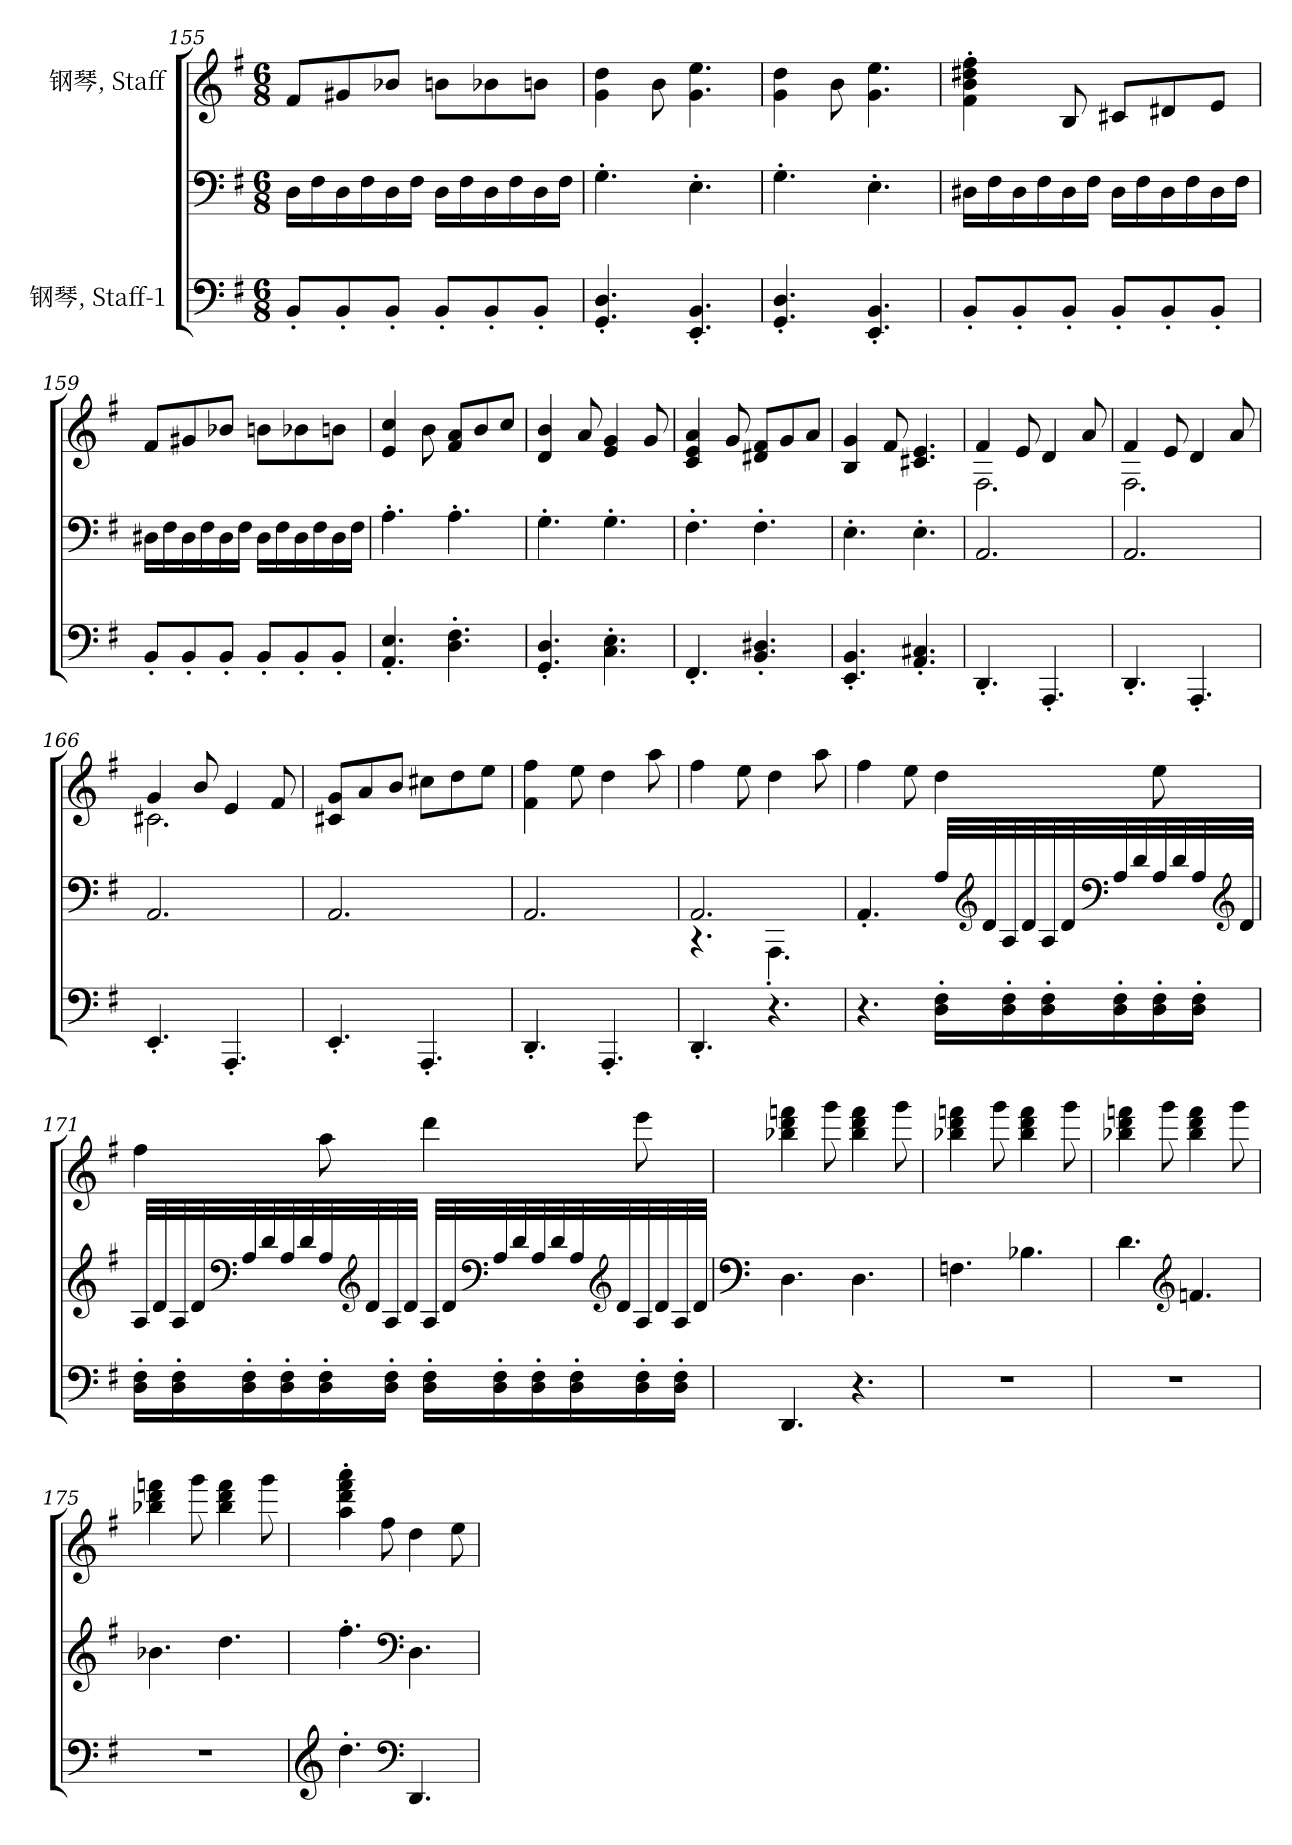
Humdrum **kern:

**kern	**kern	**kern
*part2	*part2	*part1
*staff3	*staff2	*staff1
*I"钢琴, Staff-1	*	*I"钢琴, Staff
*clefF4	*clefF4	*clefG2
*k[f#]	*k[f#]	*k[f#]
*M6/8	*M6/8	*M6/8
=155	=155	=155
8BB'/L	16D\LL	8f#/L
.	16F#\	.
8BB'/	16D\	8g#X/
.	16F#\	.
8BB'/J	16D\	8b-X/J
.	16F#\JJ	.
8BB'/L	16D\LL	8bn\L
.	16F#\	.
8BB'/	16D\	8b-X\
.	16F#\	.
8BB'/J	16D\	8bn\J
.	16F#\JJ	.
=156	=156	=156
4.GG/' 4.D/'	4.G'\	4g\ 4dd\
.	.	8b\
4.EE/' 4.BB/'	4.E'\	4.g\ 4.ee\
!!LO:LB:g=z
=157	=157	=157
4.GG/' 4.D/'	4.G'\	4g\ 4dd\
.	.	8b\
4.EE/' 4.BB/'	4.E'\	4.g\ 4.ee\
=158	=158	=158
8BB'/L	16D#X\LL	4f#\' 4b\' 4dd#X\' 4ff#\'
.	16F#\	.
8BB'/	16D#\	.
.	16F#\	.
8BB'/J	16D#\	8B/
.	16F#\JJ	.
8BB'/L	16D#\LL	8c#X/L
.	16F#\	.
8BB'/	16D#\	8d#X/
.	16F#\	.
8BB'/J	16D#\	8e/J
.	16F#\JJ	.
=159	=159	=159
8BB'/L	16D#X\LL	8f#/L
.	16F#\	.
8BB'/	16D#\	8g#X/
.	16F#\	.
8BB'/J	16D#\	8b-X/J
.	16F#\JJ	.
8BB'/L	16D#\LL	8bn\L
.	16F#\	.
8BB'/	16D#\	8b-X\
.	16F#\	.
8BB'/J	16D#\	8bn\J
.	16F#\JJ	.
=160	=160	=160
4.AA/' 4.E/'	4.A'\	4e/ 4cc/
.	.	8b\
4.D\' 4.F#\'	4.A'\	8f#/ 8a/L
.	.	8b/
.	.	8cc/J
=161	=161	=161
4.GG/' 4.D/'	4.G'\	4d/ 4b/
.	.	8a/
4.C\' 4.E\'	4.G'\	4e/ 4g/
.	.	8g/
!!LO:LB:g=z
=162	=162	=162
4.FF#'/	4.F#'\	4c/ 4e/ 4a/
.	.	8g/
4.BB/' 4.D#X/'	4.F#'\	8d#X/ 8f#/L
.	.	8g/
.	.	8a/J
=163	=163	=163
4.EE/' 4.BB/'	4.E'\	4B/ 4g/
.	.	8f#/
4.AA/' 4.C#X/'	4.E'\	4.c#X/ 4.e/
=164	=164	=164
*	*	*^
4.DD'/	2.AA/	4f#/	2.F#\
.	.	8e/	.
4.AAA'/	.	4d/	.
.	.	8a/	.
=165	=165	=165	=165
4.DD'/	2.AA/	4f#/	2.F#\
.	.	8e/	.
4.AAA'/	.	4d/	.
.	.	8a/	.
=166	=166	=166	=166
4.EE'/	2.AA/	4g/	2.c#X\
.	.	8b/	.
4.AAA'/	.	4e/	.
.	.	8f#/	.
*	*	*v	*v
=167	=167	=167
4.EE'/	2.AA/	8c#X/ 8g/L
.	.	8a/
.	.	8b/J
4.AAA'/	.	8cc#X\L
.	.	8dd\
.	.	8ee\J
!!LO:PB:g=z
=168	=168	=168
4.DD'/	2.AA/	4f#\ 4ff#\
.	.	8ee\
4.AAA'/	.	4dd\
.	.	8aa\
=169	=169	=169
*	*^	*
4.DD'/	2.AA/	4.r	4ff#\
.	.	.	8ee\
4.r	.	4.AAA'\	4dd\
.	.	.	8aa\
*	*v	*v	*
=170	=170	=170
4.r	4.AA'/	4ff#\
.	.	8ee\
16D\' 16F#\'LL	32A/LLL	4dd\
*	*clefG2	*
.	32d/	.
16D\' 16F#\'	32A/	.
.	32d/	.
16D\' 16F#\'	32A/	.
.	32d/	.
*	*clefF4	*
16D\' 16F#\'	32A/	.
.	32d/	.
16D\' 16F#\'	32A/	8ee\
.	32d/	.
16D\' 16F#\'JJ	32A/	.
*	*clefG2	*
.	32d/JJJ	.
!!LO:LB:g=z
=171	=171	=171
16D\' 16F#\'LL	32A/LLL	4ff#\
.	32d/	.
16D\' 16F#\'	32A/	.
.	32d/	.
*	*clefF4	*
16D\' 16F#\'	32A/	.
.	32d/	.
16D\' 16F#\'	32A/	.
.	32d/	.
16D\' 16F#\'	32A/	8aa\
*	*clefG2	*
.	32d/	.
16D\' 16F#\'JJ	32A/	.
.	32d/JJJ	.
16D\' 16F#\'LL	32A/LLL	4ddd\
.	32d/	.
*	*clefF4	*
16D\' 16F#\'	32A/	.
.	32d/	.
16D\' 16F#\'	32A/	.
.	32d/	.
16D\' 16F#\'	32A/	.
*	*clefG2	*
.	32d/	.
16D\' 16F#\'	32A/	8eee\
.	32d/	.
16D\' 16F#\'JJ	32A/	.
.	32d/JJJ	.
=172	=172	=172
*	*clefF4	*
4.DD/	4.D\	4bb-X\ 4ddd\ 4fffn\
.	.	8ggg\
4.r	4.D\	4bb-\ 4ddd\ 4fff\
.	.	8ggg\
!!LO:LB:g=z
=173	=173	=173
2.r	4.Fn\	4bb-X\ 4ddd\ 4fffn\
.	.	8ggg\
.	4.B-X\	4bb-\ 4ddd\ 4fff\
.	.	8ggg\
=174	=174	=174
2.r	4.d\	4bb-X\ 4ddd\ 4fffn\
.	.	8ggg\
*	*clefG2	*
.	4.fn/	4bb-\ 4ddd\ 4fff\
.	.	8ggg\
=175	=175	=175
2.r	4.b-X\	4bb-X\ 4ddd\ 4fffn\
.	.	8ggg\
.	4.dd\	4bb-\ 4ddd\ 4fff\
.	.	8ggg\
=176	=176	=176
*clefG2	*	*
4.dd'\	4.ff#'\	4aa\' 4ddd\' 4fff#\' 4aaa\'
.	.	8ff#\
*clefF4	*clefF4	*
4.DD/	4.D\	4dd\
.	.	8ee\
=	=	=
*-	*-	*-
